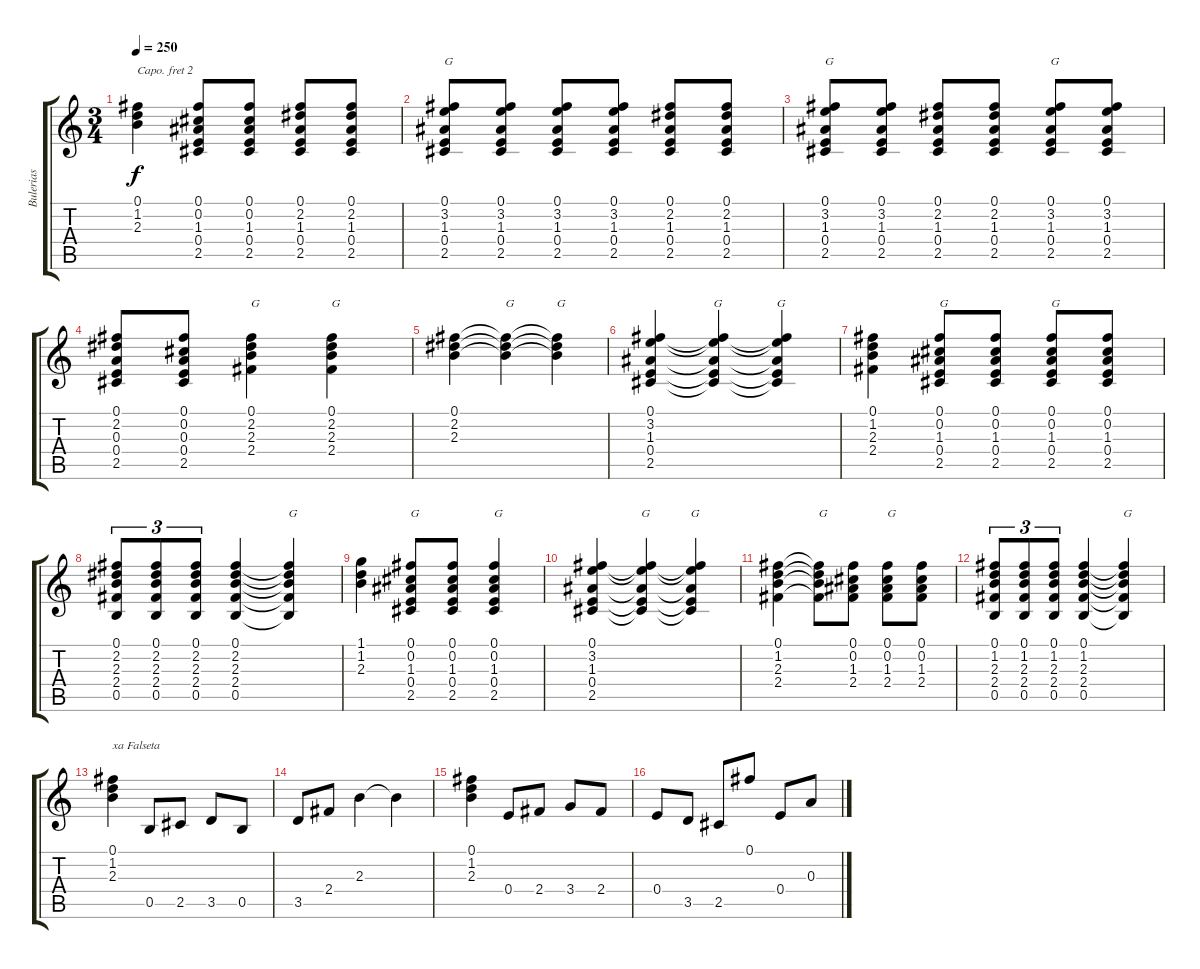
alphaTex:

\track ("Bulerias" "Bulerias") {instrument acousticguitarnylon}
\staff {score tabs}
\capo 2
\tuning (E4 B3 G3 D3 A2 E2) {hide}
\ts (3 4)
\tempo 250
\clef g2
\ks c
(0.1 1.2 2.3).4{dy f} (0.1 0.2 1.3 0.4 2.5).8 (0.1 0.2 1.3 0.4 2.5).8 (0.1 2.2 1.3 0.4 2.5).8 (0.1 2.2 1.3 0.4 2.5).8 |
(0.1 3.2 1.3 0.4 2.5).8{txt "G"} (0.1 3.2 1.3 0.4 2.5).8 (0.1 3.2 1.3 0.4 2.5).8 (0.1 3.2 1.3 0.4 2.5).8 (0.1 2.2 1.3 0.4 2.5).8 (0.1 2.2 1.3 0.4 2.5).8 |
(0.1 3.2 1.3 0.4 2.5).8{txt "G"} (0.1 3.2 1.3 0.4 2.5).8 (0.1 2.2 1.3 0.4 2.5).8 (0.1 2.2 1.3 0.4 2.5).8 (0.1 3.2 1.3 0.4 2.5).8{txt "G"} (0.1 3.2 1.3 0.4 2.5).8 |
(0.1 2.2 0.3 0.4 2.5).8 (0.1 0.2 0.3 0.4 2.5).8 (0.1 2.2 2.3 2.4).4{txt "G"} (0.1 2.2 2.3 2.4).4{txt "G"} |
(0.1 2.2 2.3).4 (0.1{t} 2.2{t} 2.3{t}).4{txt "G"} (0.1{t} 2.2{t} 2.3{t}).4{txt "G"} |
(0.1 3.2 1.3 0.4 2.5).4 (0.1{t} 3.2{t} 1.3{t} 0.4{t} 2.5{t}).4{txt "G"} (0.1{t} 3.2{t} 1.3{t} 0.4{t} 2.5{t}).4{txt "G"} |
(0.1 1.2 2.3 2.4).4 (0.1 0.2 1.3 0.4 2.5).8{txt "G"} (0.1 0.2 1.3 0.4 2.5).8 (0.1 0.2 1.3 0.4 2.5).8{txt "G"} (0.1 0.2 1.3 0.4 2.5).8 |
(0.1 2.2 2.3 2.4 0.5).8{tu (3 2)} (0.1 2.2 2.3 2.4 0.5).8{tu (3 2)} (0.1 2.2 2.3 2.4 0.5).8{tu (3 2)} (0.1 2.2 2.3 2.4 0.5).4 (0.1{t} 2.2{t} 2.3{t} 2.4{t} 0.5{t}).4{txt "G"} |
(1.1 1.2 2.3).4 (0.1 0.2 1.3 0.4 2.5).8{txt "G"} (0.1 0.2 1.3 0.4 2.5).8 (0.1 0.2 1.3 0.4 2.5).4{txt "G"} |
(0.1 3.2 1.3 0.4 2.5).4 (0.1{t} 3.2{t} 1.3{t} 0.4{t} 2.5{t}).4{txt "G"} (0.1{t} 3.2{t} 1.3{t} 0.4{t} 2.5{t}).4{txt "G"} |
(0.1 1.2 2.3 2.4).4 (0.1{t} 1.2{t} 2.3{t} 2.4{t}).8{txt "G"} (0.1 0.2 1.3 2.4).8 (0.1 0.2 1.3 2.4).8{txt "G"} (0.1 0.2 1.3 2.4).8 |
(0.1 1.2 2.3 2.4 0.5).8{tu (3 2)} (0.1 1.2 2.3 2.4 0.5).8{tu (3 2)} (0.1 1.2 2.3 2.4 0.5).8{tu (3 2)} (0.1 1.2 2.3 2.4 0.5).4 (0.1{t} 1.2{t} 2.3{t} 2.4{t} 0.5{t}).4{txt "G"} |
(0.1 1.2 2.3).4{txt "xa Falseta"} 0.5.8 2.5.8 3.5.8 0.5.8 |
3.5.8 2.4.8 2.3.4 2.3{t}.4 |
(0.1 1.2 2.3).4 0.4.8 2.4.8 3.4.8 2.4.8 |
0.4.8 3.5.8 2.5.8 0.1.8 0.4.8 0.3.8
